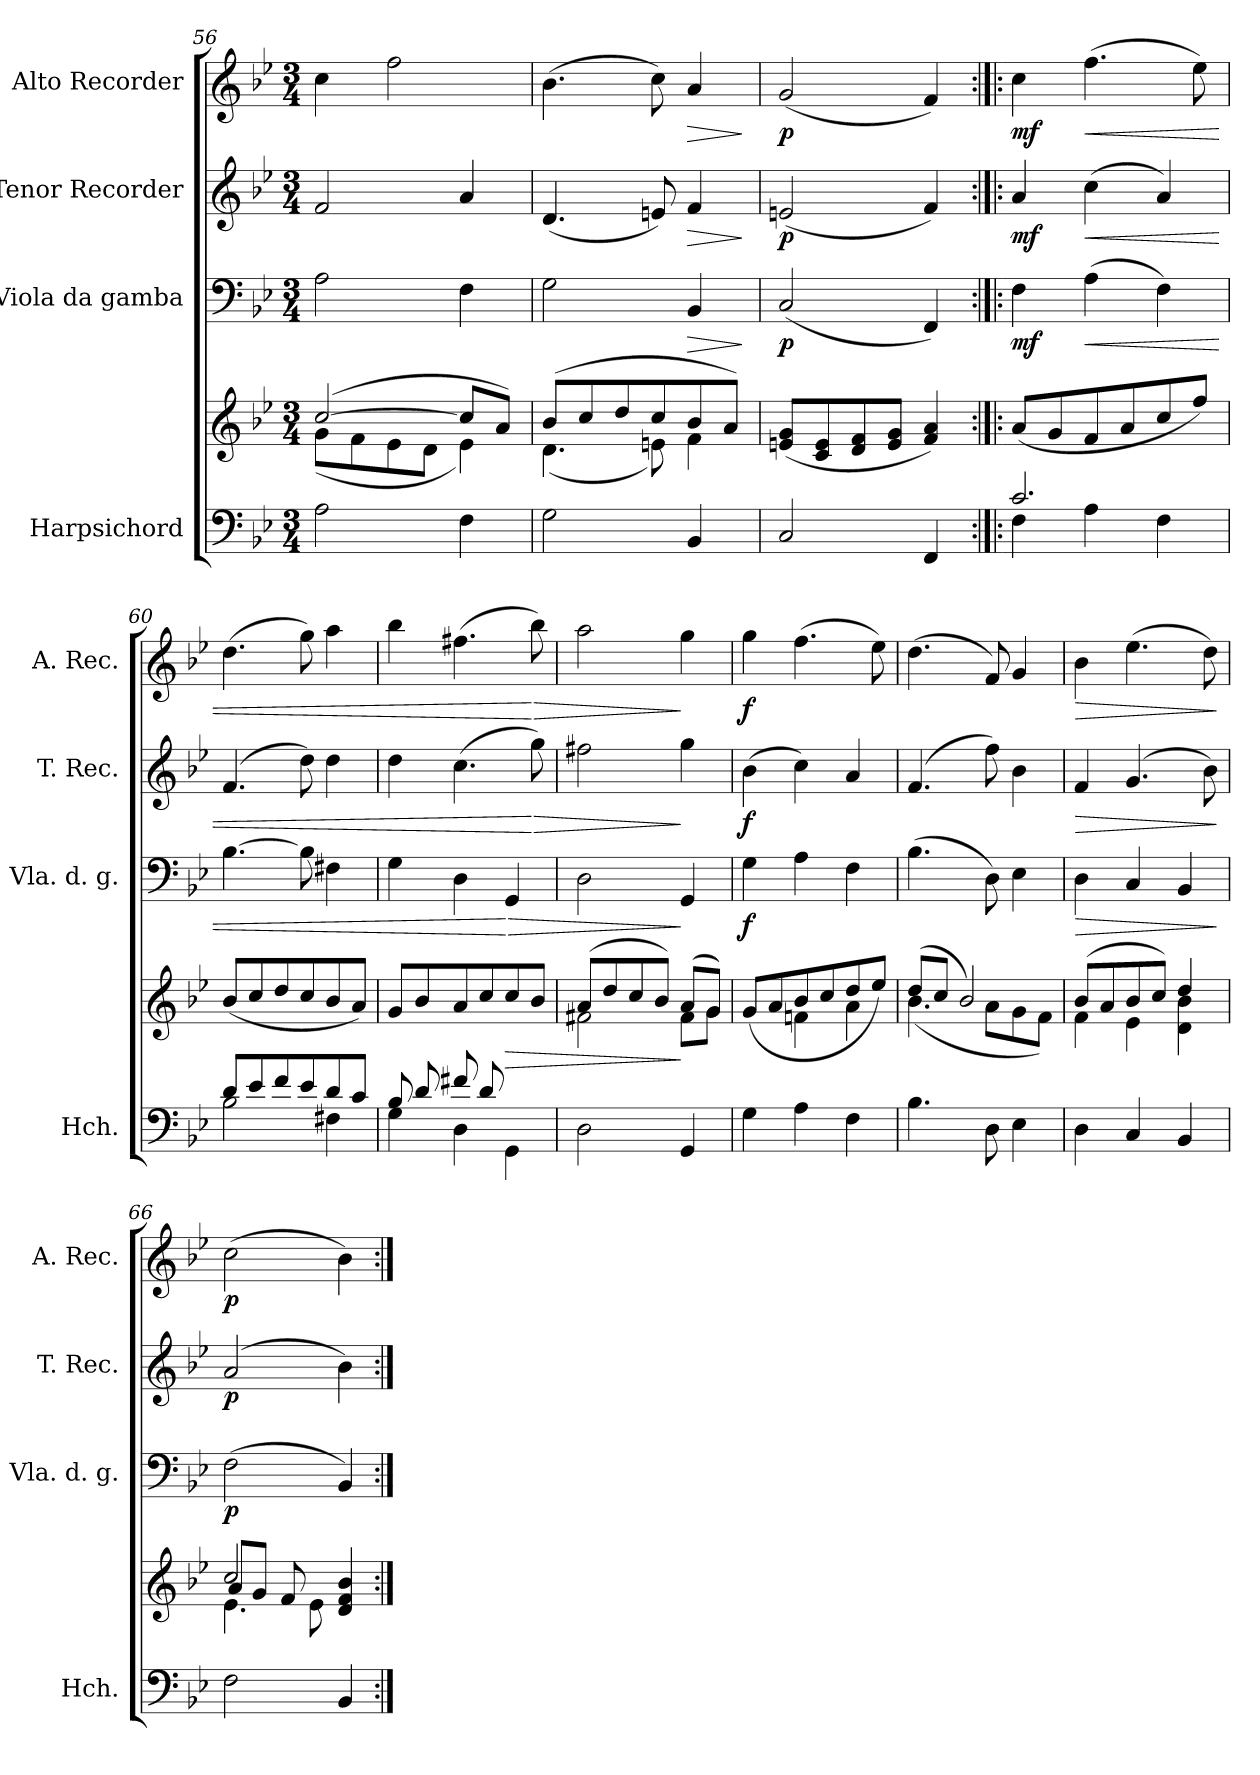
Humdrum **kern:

**kern	**kern	**dynam	**kern	**dynam	**kern	**dynam	**kern	**dynam
*part4	*part4	*part4	*part3	*part3	*part2	*part2	*part1	*part1
*staff5	*staff4	*staff4/5	*staff3	*staff3	*staff2	*staff2	*staff1	*staff1
*I"Harpsichord	*	*	*I"Viola da gamba	*	*I"Tenor Recorder	*	*I"Alto Recorder	*
*I'Hch.	*	*	*I'Vla. d. g.	*	*I'T. Rec.	*	*I'A. Rec.	*
!!LO:LB:g=z
*clefF4	*clefG2	*	*clefF4	*	*clefG2	*	*clefG2	*
*k[b-e-]	*k[b-e-]	*	*k[b-e-]	*	*k[b-e-]	*	*k[b-e-]	*
*M3/4	*M3/4	*	*M3/4	*	*M3/4	*	*M3/4	*
=56	=56	=56	=56	=56	=56	=56	=56	=56
*	*^	*	*	*	*	*	*	*
2A\	(>[2cc/	(8g\L	.	2A\	.	2f/	.	4cc\	.
.	.	8f\	.	.	.	.	.	.	.
.	.	8e-\	.	.	.	.	.	2ff\	.
.	.	8d\J	.	.	.	.	.	.	.
4F\	8cc/L]	4e-\)	.	4F\	.	4a/	.	.	.
.	8a/J)	.	.	.	.	.	.	.	.
=57	=57	=57	=57	=57	=57	=57	=57	=57	=57
2G\	(>8b-/L	(4.d\	.	2G\	.	(4.d/	.	(4.b-\	.
.	8cc/	.	.	.	.	.	.	.	.
.	8dd/	.	.	.	.	.	.	.	.
.	8cc/	8en\)	.	.	.	8en/)	.	8cc\)	.
!	!	!	!	!	!LO:HP:b	!	!LO:HP:b	!	!LO:HP:b
4BB-/	8b-/	4f\	.	4BB-/	>	4f/	>	4a/	>
.	8a/J)	.	.	.	.	.	.	.	.
*	*v	*v	*	*	*	*	*	*	*
.	.	.	.	]	.	]	.	]
=58	=58	=58	=58	=58	=58	=58	=58	=58
!	!	!	!	!LO:DY:b	!	!LO:DY:b	!	!LO:DY:b
2C/	(8en/ 8g/L	.	(2C/	p	(2en/	p	(2g/	p
.	8c/ 8e/	.	.	.	.	.	.	.
.	8d/ 8f/	.	.	.	.	.	.	.
.	8e/ 8g/J	.	.	.	.	.	.	.
4FF/	4f/ 4a/)	.	4FF/)	.	4f/)	.	4f/)	.
=59:|!|:	=59:|!|:	=59:|!|:	=59:|!|:	=59:|!|:	=59:|!|:	=59:|!|:	=59:|!|:	=59:|!|:
*^	*	*	*	*	*	*	*	*
!	!	!	!	!	!LO:DY:b	!	!LO:DY:b	!	!LO:DY:b
2.c/	4F\	(>8a/L	.	4F\	mf	4a/	mf	4cc\	mf
.	.	8g/	.	.	.	.	.	.	.
!	!	!	!	!	!LO:HP:b	!	!LO:HP:b	!	!LO:HP:b
.	4A\	8f/	.	(4A\	<	(4cc\	<	(4.ff\	<
.	.	8a/	.	.	.	.	.	.	.
.	4F\	8cc/	.	4F\)	.	4a/)	.	.	.
.	.	8ff/J)	.	.	.	.	.	8ee-\)	.
=60	=60	=60	=60	=60	=60	=60	=60	=60	=60
8d/L	2B-\	(>8b-/L	.	[4.B-\	.	(4.f/	.	(4.dd\	.
8e-/	.	8cc/	.	.	.	.	.	.	.
8f/	.	8dd/	.	.	.	.	.	.	.
8e-/	.	8cc/	.	8B-\]	.	8dd\)	.	8gg\)	.
8d/	4F#X\	8b-/	.	4F#X\	.	4dd\	.	4aa\	.
8c/J	.	8a/J)	.	.	.	.	.	.	.
!!LO:LB:g=z
=61	=61	=61	=61	=61	=61	=61	=61	=61	=61
*	*	*^	*	*	*	*	*	*	*
(8B-/L	4G\	8g/L	2ryy	.	4G\	.	4dd\	.	4bb-\	.
8d/	.	8b-/	.	.	.	.	.	.	.	.
8f#X/	4D\	8a/	.	.	4D\	.	(4.cc\	.	(4.ff#X\	.
8d/	.	8cc/	.	.	.	.	.	.	.	.
!	!	!	!	!LO:HP:b	!	!LO:HP:n=1:b	!	!	!	!
4ryy	4GG\	8cc/	8a\	>	4GG/	[ >	.	.	.	.
!	!	!	!	!	!	!	!	!LO:HP:n=1:b	!	!LO:HP:n=1:b
.	.	8b-/J	8g\J)	.	.	.	8gg\)	[ >	8bb-\)	[ >
*v	*v	*	*	*	*	*	*	*	*	*
=62	=62	=62	=62	=62	=62	=62	=62	=62	=62
2D\	(>8a/L	2f#X\	.	2D\	.	2ff#X\	.	2aa\	.
.	8dd/	.	.	.	.	.	.	.	.
.	8cc/	.	.	.	.	.	.	.	.
.	8b-/J)	.	.	.	.	.	.	.	.
4GG/	(>8a/L	8f#\L	]	4GG/	]	4gg\	]	4gg\	]
.	8g/J)	8g\J	.	.	.	.	.	.	.
=63	=63	=63	=63	=63	=63	=63	=63	=63	=63
!	!	!	!	!	!LO:DY:b	!	!LO:DY:b	!	!LO:DY:b
4G\	(>8g/L	4ryy	.	4G\	f	(4b-\	f	4gg\	f
.	8a/	.	.	.	.	.	.	.	.
4A\	8b-/	4fn\	.	4A\	.	4cc\)	.	(4.ff\	.
.	8cc/	.	.	.	.	.	.	.	.
4F\	8dd/	4a\	.	4F\	.	4a/	.	.	.
.	8ee-/J)	.	.	.	.	.	.	8ee-\)	.
=64	=64	=64	=64	=64	=64	=64	=64	=64	=64
4.B-\	(8dd/L	(4.b-\	.	(4.B-\	.	(4.f/	.	(4.dd\	.
.	8cc/J	.	.	.	.	.	.	.	.
.	2b-/)	.	.	.	.	.	.	.	.
8D\	.	8a\L	.	8D\)	.	8ff\)	.	8f/)	.
4E-\	.	8g\	.	4E-\	.	4b-\	.	4g/	.
.	.	8f\J)	.	.	.	.	.	.	.
=65	=65	=65	=65	=65	=65	=65	=65	=65	=65
!	!	!	!	!	!LO:HP:b	!	!LO:HP:b	!	!LO:HP:b
4D\	(>8b-/L	4f\	.	4D\	>	4f/	>	4b-\	>
.	8a/	.	.	.	.	.	.	.	.
4C/	8b-/	4e-\	.	4C/	.	(4.g/	.	(4.ee-\	.
.	8cc/J)	.	.	.	.	.	.	.	.
4BB-/	4dd/	4d\ 4b-\	.	4BB-/	.	.	.	.	.
.	.	.	.	.	.	8b-\)	.	8dd\)	.
*	*v	*v	*	*	*	*	*	*	*
.	.	.	.	]	.	]	.	]
=66	=66	=66	=66	=66	=66	=66	=66	=66
*	*^	*	*	*	*	*	*	*
*	*	*^	*	*	*	*	*	*	*
!	!	!	!	!	!	!LO:DY:b	!	!LO:DY:b	!	!LO:DY:b
2F\	2cc/	4.e-\	8a/L	.	(2F\	p	(2a/	p	(2cc\	p
.	.	.	8g/J	.	.	.	.	.	.	.
.	.	.	8f/	.	.	.	.	.	.	.
.	.	8e-\	4.ryy	.	.	.	.	.	.	.
4BB-/	4d/ 4f/ 4b-/	4ryy	.	.	4BB-/)	.	4b-\)	.	4b-\)	.
*	*v	*v	*v	*	*	*	*	*	*	*
=:|!	=:|!	=:|!	=:|!	=:|!	=:|!	=:|!	=:|!	=:|!
*-	*-	*-	*-	*-	*-	*-	*-	*-
